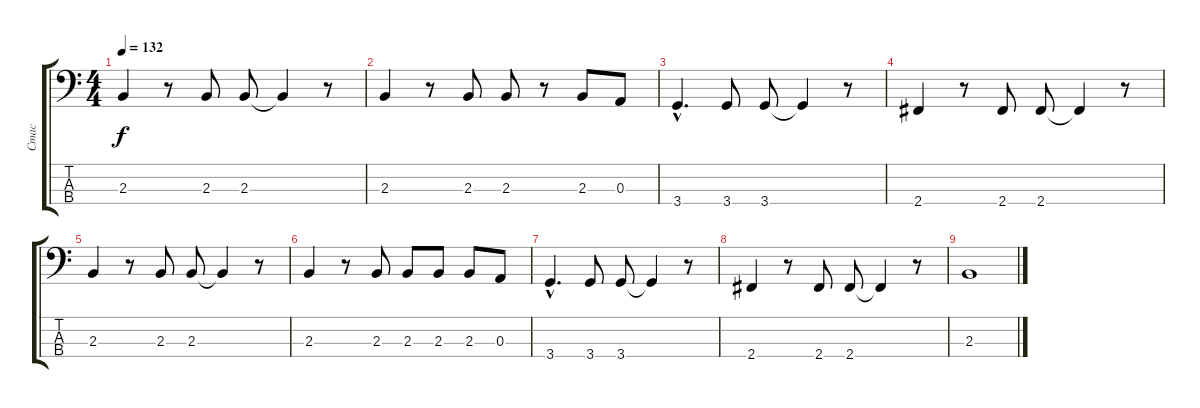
\track ("Стас" "Стас") {instrument electricbassfinger}
\staff {score tabs}
\tuning (G2 D2 A1 E1) {hide}
\ts (4 4)
\tempo 132
\clef f4
\ks c
2.3.4{dy f} r.8 2.3.8 2.3.8 2.3{t}.4 r.8 |
2.3.4 r.8 2.3.8 2.3.8 r.8 2.3.8 0.3.8 |
3.4{hac}.4{d} 3.4.8 3.4.8 3.4{t}.4 r.8 |
2.4.4 r.8 2.4.8 2.4.8 2.4{t}.4 r.8 |
2.3.4 r.8 2.3.8 2.3.8 2.3{t}.4 r.8 |
2.3.4 r.8 2.3.8 2.3.8 2.3.8 2.3.8 0.3.8 |
3.4{hac}.4{d} 3.4.8 3.4.8 3.4{t}.4 r.8 |
2.4.4 r.8 2.4.8 2.4.8 2.4{t}.4 r.8 |
2.3.1
